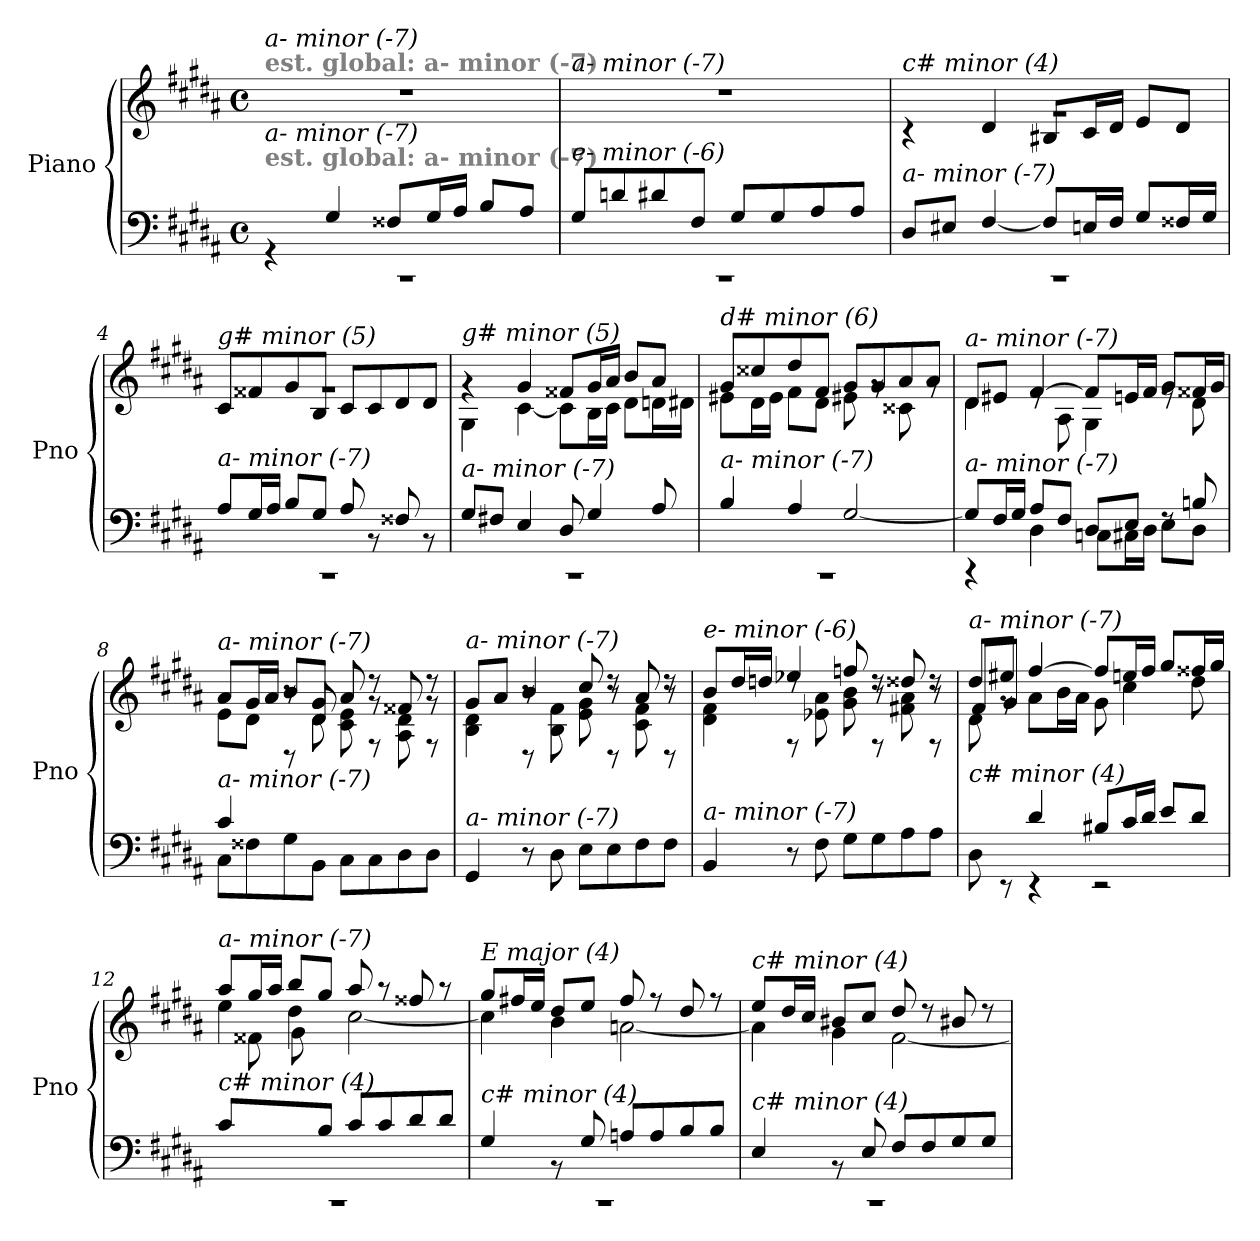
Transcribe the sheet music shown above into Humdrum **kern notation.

**kern	**kern
*part1	*part1
*staff2	*staff1
*I"Piano	*
*I'Pno	*
*clefF4	*clefG2
*k[f#c#g#d#a#]	*k[f#c#g#d#a#]
*M4/4	*M4/4
*met(c)	*met(c)
=1	=1
*^	*
!	!	!LO:TX:a:B:color=#808080:t=est. global&colon; a- minor (-7)
!	!	!LO:TX:i:t=a- minor (-7)
!LO:TX:a:B:color=#808080:t=est. global&colon; a- minor (-7)	!	!
!LO:TX:i:t=a- minor (-7)	!	!
1rCC	4r	1rdd
.	4G#/	.
.	8F##X/L	.
.	16G#/L	.
.	16A#/JJ	.
.	8B/L	.
.	8A#/J	.
=2	=2	=2
!	!	!LO:TX:i:t=a- minor (-7)
!LO:TX:i:t=e- minor (-6)	!	!
1rCC	8G#/L	1rdd
.	8dni/	.
.	8d#/	.
.	8F#/J	.
.	8G#/L	.
.	8G#/	.
.	8A#/	.
.	8A#/J	.
=3	=3	=3
*	*	*^
!	!	!LO:TX:i:t=c# minor (4)	!
!LO:TX:i:t=a- minor (-7)	!	!	!
1rCC	8D#/L	1rg	4r
.	8E#X/J	.	.
.	[4F#/	.	4d#/
.	8F#/L]	.	8B#X/L
.	16En/L	.	16c#/L
.	16F#/JJ	.	16d#/JJ
.	8G#/L	.	8e/L
.	16F##X/L	.	8d#/J
.	16G#/JJ	.	.
=4	=4	=4	=4
!	!	!LO:TX:i:t=g# minor (5)	!
!LO:TX:i:t=a- minor (-7)	!	!	!
1rCC	8A#/L	1rg	8c#/L
.	16G#/L	.	8f##X/
.	16A#/JJ	.	.
.	8B/L	.	8g#/
.	8G#/J	.	8B/J
.	8A#/	.	8c#/L
.	8r	.	8c#/
.	8F##X/	.	8d#/
.	8r	.	8d#/J
!!LO:LB:g=z	!!
=5	=5	=5	=5
!	!	!LO:TX:i:t=g# minor (5)	!
!LO:TX:i:t=a- minor (-7)	!	!	!
1rCC	8G#/L	4rg	4G#\
.	8F#X/J	.	.
.	4E/	4g#/	[4c#\
.	8D#/	8f##X/L	8c#\L]
.	4G#/	16g#/L	16B\L
.	.	16a#/JJ	16c#\JJ
.	.	8b/L	8d#\L
.	8A#/	8a#/J	16dni\L
.	.	.	16d#\JJ
=6	=6	=6	=6
!	!	!LO:TX:i:t=d# minor (6)	!
!LO:TX:i:t=a- minor (-7)	!	!	!
1rCC	4B/	8g#/L	8e#X\L
.	.	8cc##X/	16d#\L
.	.	.	16e#\JJ
.	4A#/	8dd#/	8f#\L
.	.	8f#/J	8d#\J
.	[2G#/	8g#/L	8e#X\
.	.	8g#/	8rg
.	.	8a#/	8c##X\
.	.	8a#/J	8rg
=7	=7	=7	=7
!	!	!LO:TX:i:t=a- minor (-7)	!
!LO:TX:i:t=a- minor (-7)	!	!	!
4rCC	8G#/L]	8d#/L	4d#\
.	16F#/L	8e#X/J	.
.	16G#/JJ	.	.
8A#/L	4D#\	[4f#/	8re
8F#/J	.	.	8A#\
8D#/L	8Cni\L	8f#/L]	4G#\
8E/J	16C#\L	16en/L	.
.	16D#\JJ	16f#/JJ	.
8rF	8E\L	8g#/L	8re
8Bn/	8D#\J	16f##X/L	8d#\
.	.	16g#/JJ	.
!!LO:LB:g=z
=8	=8	=8	=8
*	*	*	*^
!	!	!LO:TX:i:t=a- minor (-7)	!	!
!LO:TX:i:t=a- minor (-7)	!	!	!	!
4c#/	8C#\L	8a#/L	8e\L	4ryy
.	8F##X\	16g#/L	8d#\J	.
.	.	16a#/JJ	.	.
4ryy	8G#\	8b/L	8r	8rD
.	8BB\J	8g#/J	8d#\	8d#/
8ryy	8C#\L	8a#/	8c#\ 8e\	8ryy
8ryy	8C#\	8rg	8rdd	8rF
8ryy	8D#\	8f##X/	8A#\ 8d#\	8ryy
8ryy	8D#\J	8rg	8rdd	8rF
!!LO:LB:g=z	!!	!!
=9	=9	=9	=9	=9
!	!	!LO:TX:i:t=a- minor (-7)	!	!
!LO:TX:i:t=a- minor (-7)	!	!	!	!
4ryy	4GG#/	8g#/L	4B\ 4d#\	4ryy
.	.	8a#/J	.	.
8ryy	8r	4b/	8r	8rD
4ryy	8D#\	.	8B\ 8f#\	4ryy
.	8E\L	8cc#/	8e\ 8g#\	.
8ryy	8E\	8r	8rdd	8rD
8ryy	8F#\	8a#/	8c#\ 8f#\	8ryy
8ryy	8F#\J	8r	8rdd	8rD
=10	=10	=10	=10	=10
!	!	!LO:TX:i:t=e- minor (-6)	!	!
!LO:TX:i:t=a- minor (-7)	!	!	!	!
4ryy	4BB/	8b/L	4d#\ 4f#\	4ryy
.	.	16dd#/L	.	.
.	.	16ddni/JJ	.	.
8ryy	8r	4ee-Xi/	8rdd	8rF
4ryy	8F#\	.	8e-Xi\ 8a#\	4ryy
.	8G#\L	8ffni/	8g#\ 8b\	.
8ryy	8G#\	8r	8rdd	8rF
8ryy	8A#\	8dd##Xi/	8f#Xi\ 8a#\	8ryy
8ryy	8A#\J	8r	8rdd	8rF
=11	=11	=11	=11	=11
*	*^	*	*	*^
!	!	!	!LO:TX:i:t=a- minor (-7)	!	!	!
!LO:TX:i:t=c# minor (4)	!	!	!	!	!	!
4ryy	8D#\	4ryy	8dd#/L	8d#\	8f#/L	4ryy
.	8rEE	.	8ee#X/J	8rg	8g#/J	.
2.ryy	4rEE	4d#/	[4ff#/	8a#\L	2.ryy	2.ryy
.	.	.	.	16b\L	.	.
.	.	.	.	16a#\JJ	.	.
.	2rEE	8B#X/L	8ff#/L]	8g#\	.	.
.	.	16c#/L	16een/L	4cc#\	.	.
.	.	16d#/JJ	16ff#/JJ	.	.	.
.	.	8e/L	8gg#/L	.	.	.
.	.	8d#/J	16ff##X/L	8dd#\	.	.
.	.	.	16gg#/JJ	.	.	.
*	*v	*v	*	*	*	*
*	*	*	*	*v	*v
=12	=12	=12	=12	=12
!	!	!LO:TX:i:t=a- minor (-7)	!	!
!LO:TX:i:t=c# minor (4)	!	!	!	!
1rCC	8c#/L	8aa#/L	4ee\	8ryy
.	4ryy	16gg#/L	.	8f##X\
.	.	16aa#/JJ	.	.
.	.	8bb/L	4dd#\	8g#\
.	8B/J	8gg#/J	.	2ryy
.	8c#/L	8aa#/	[2cc#\	.
.	8c#/	8r	.	.
.	8d#/	8ff##X/	.	.
.	8d#/J	8r	.	8ryy
!!LO:LB:g=z
=13	=13	=13	=13	=13
!	!	!LO:TX:i:t=E major (4)	!	!
!LO:TX:i:t=c# minor (4)	!	!	!	!
*	*	*	*v	*v
1rCC	4G#/	8gg#/L	4cc#\]
.	.	16ff#X/L	.
.	.	16ee/JJ	.
.	8r	8dd#/L	4b\
.	8G#/	8ee/J	.
.	8An/L	8ff#/	[2an\
.	8A/	8r	.
.	8B/	8dd#/	.
.	8B/J	8r	.
=14	=14	=14	=14
!	!	!LO:TX:i:t=c# minor (4)	!
!LO:TX:i:t=c# minor (4)	!	!	!
1rCC	4E/	8ee/L	4a\]
.	.	16dd#/L	.
.	.	16cc#/JJ	.
.	8rBB	8b#X/L	4g#\
.	8E/	8cc#/J	.
.	8F#/L	8dd#/	[2f#\
.	8F#/	8r	.
.	8G#/	8b#X/	.
.	8G#/J	8r	.
*v	*v	*	*
*	*v	*v
=	=
*-	*-
